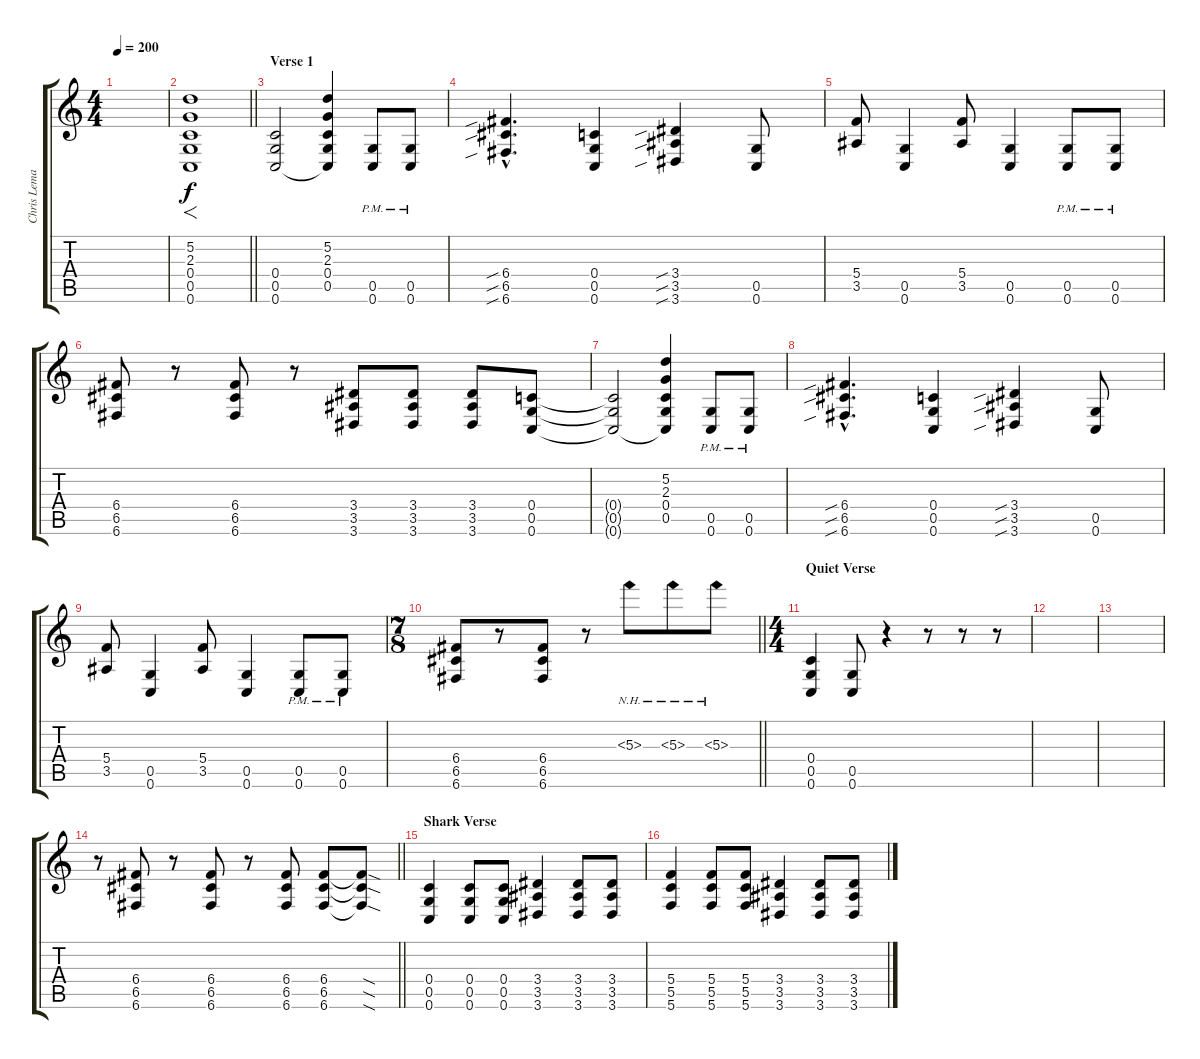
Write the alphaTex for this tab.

\track ("Chris Lemasters" "Chris Lema") {instrument overdrivenguitar}
\staff {score tabs}
\tuning (D4 A3 F3 C3 G2 C2) {hide}
\ts (4 4)
\tempo 200
\clef g2
\ks c
|
\barLineRight lightlight
(5.2 2.3 0.4 0.5 0.6).1{f} |
\section ("" "Verse 1")
(0.4 0.5 0.6).2 (5.2 2.3 0.4 0.5 0.6{t}).4 (0.5{pm} 0.6{pm}).8 (0.5{pm} 0.6{pm}).8 |
(6.4{sib hac} 6.5{sib hac} 6.6{sib hac}).4{d} (0.4 0.5 0.6).4 (3.4{sib} 3.5{sib} 3.6{sib}).4 (0.5 0.6).8 |
(5.4 3.5).8 (0.5 0.6).4 (5.4 3.5).8 (0.5 0.6).4 (0.5{pm} 0.6{pm}).8 (0.5{pm} 0.6{pm}).8 |
(6.4 6.5 6.6).8 r.8 (6.4 6.5 6.6).8 r.8 (3.4 3.5 3.6).8 (3.4 3.5 3.6).8 (3.4 3.5 3.6).8 (0.4 0.5 0.6).8 |
(0.4{t} 0.5{t} 0.6{t}).2 (5.2 2.3 0.4 0.5 0.6{t}).4 (0.5{pm} 0.6{pm}).8 (0.5{pm} 0.6{pm}).8 |
(6.4{sib hac} 6.5{sib hac} 6.6{sib hac}).4{d} (0.4 0.5 0.6).4 (3.4{sib} 3.5{sib} 3.6{sib}).4 (0.5 0.6).8 |
(5.4 3.5).8 (0.5 0.6).4 (5.4 3.5).8 (0.5 0.6).4 (0.5{pm} 0.6{pm}).8 (0.5{pm} 0.6{pm}).8 |
\ts (7 8)
\barLineRight lightlight
(6.4 6.5 6.6).8 r.8 (6.4 6.5 6.6).8 r.8 5.3{nh}.8 5.3{nh}.8 5.3{nh}.8 |
\ts (4 4)
\section ("" "Quiet Verse")
(0.4 0.5 0.6).4 (0.5 0.6).8 r.4 r.8 r.8 r.8 |
|
|
\barLineRight lightlight
r.8 (6.4 6.5 6.6).8 r.8 (6.4 6.5 6.6).8 r.8 (6.4 6.5 6.6).8 (6.4 6.5 6.6).8 (6.4{sod t} 6.5{sod t} 6.6{sod t}).8 |
\section ("" "Shark Verse")
(0.4 0.5 0.6).4 (0.4 0.5 0.6).8 (0.4 0.5 0.6).8 (3.4 3.5 3.6).4 (3.4 3.5 3.6).8 (3.4 3.5 3.6).8 |
(5.4 5.5 5.6).4 (5.4 5.5 5.6).8 (5.4 5.5 5.6).8 (3.4 3.5 3.6).4 (3.4 3.5 3.6).8 (3.4 3.5 3.6).8
